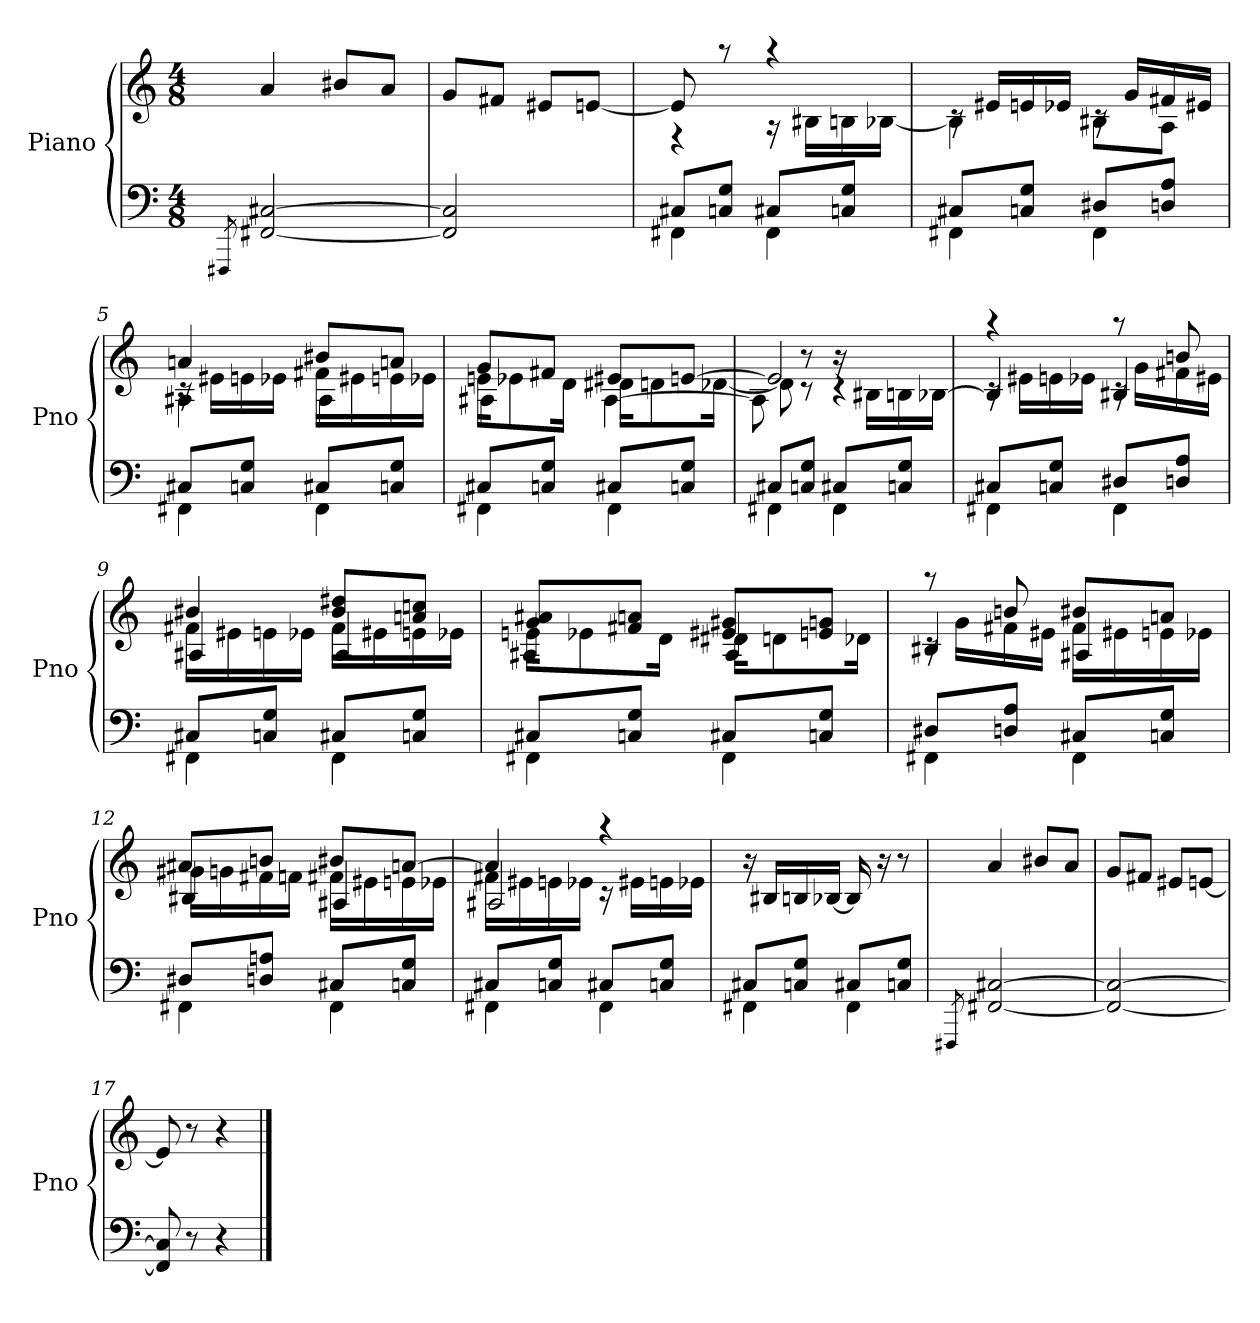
**kern	**kern
*part1	*part1
*staff2	*staff1
*I"Piano	*
*I'Pno	*
*clefF4	*clefG2
*k[]	*k[]
*M4/8	*M4/8
=1	=1
8qFFF#X/	.
[2FF#X [2C#X	4a
.	8b#XL
.	8aJ
=2	=2
2FF#] 2C#]	8gL
.	8f#XJ
.	8e#XL
.	[8enJ
=3	=3
*^	*^
8C#XL	4FF#X	8e]	4r
8Cn 8GJ	.	8raa	.
8C#XL	4FF#	4raa	16r
.	.	.	16B#XLL
8Cn 8GJ	.	.	16Bn
.	.	.	[16B-XJJ
=4	=4	=4	=4
8C#XL	4FF#X	16rc	4B-\]
.	.	16e#XLL	.
8Cn 8GJ	.	16en	.
.	.	16e-XJJ	.
8D#XL	4FF#	16rc	8B#X\L
.	.	16gLL	.
8Dn 8AJ	.	16f#X	8A\J
.	.	16e#XJJ	.
=5	=5	=5	=5
*	*	*	*^
8C#XL	4FF#X	4an	16rc	4A#X\
.	.	.	16e#XLL	.
8Cn 8GJ	.	.	16en	.
.	.	.	16e-XJJ	.
8C#XL	4FF#	8b#XL	16f#XLL	4A#\
.	.	.	16e#X	.
8Cn 8GJ	.	8anJ	16en	.
.	.	.	16e-XJJ	.
=6	=6	=6	=6	=6
8C#XL	4FF#X	8gL	16enKL	4A#X\
.	.	.	8e-X	.
8Cn 8GJ	.	8f#XJ	.	.
.	.	.	16dJk	.
8C#XL	4FF#	8e#XL	16d#XKL	[4A#\
.	.	.	8dn	.
8Cn 8GJ	.	[8enJ	.	.
.	.	.	[16d-XJk	.
=7	=7	=7	=7	=7
8C#XL	4FF#X	2e]	8d-]	8A#\]
8Cn 8GJ	.	.	8rc	8r
8C#XL	4FF#	.	4rc	16r
.	.	.	.	16B#X\LL
8Cn 8GJ	.	.	.	16Bn\
.	.	.	.	[16B-X\JJ
=8	=8	=8	=8	=8
8C#XL	4FF#X	4raa	16rc	4B-/]
.	.	.	16e#XLL	.
8Cn 8GJ	.	.	16en	.
.	.	.	16e-XJJ	.
8D#XL	4FF#	8raa	16rc	4B#X/
.	.	.	16gLL	.
8Dn 8AJ	.	8bn	16f#X	.
.	.	.	16e#XJJ	.
=9	=9	=9	=9	=9
8C#XL	4FF#X	4b#X	16f#XLL	4A#X/
.	.	.	16e#X	.
8Cn 8GJ	.	.	16en	.
.	.	.	16e-XJJ	.
8C#XL	4FF#	8b# 8dd#XL	16f#LL	4A#/
.	.	.	16e#X	.
8Cn 8GJ	.	8an 8ccnJ	16en	.
.	.	.	16e-XJJ	.
=10	=10	=10	=10	=10
8C#XL	4FF#X	8g 8a#XL	16enKL	4A#X/
.	.	.	8e-X	.
8Cn 8GJ	.	8f#X 8anJ	.	.
.	.	.	16dJk	.
8C#XL	4FF#	8e#X 8g#XL	16d#XKL	4A#/
.	.	.	8dn	.
8Cn 8GJ	.	8en 8gnJ	.	.
.	.	.	16d-XJk	.
=11	=11	=11	=11	=11
8D#XL	4FF#X	8raa	16rc	4B#X/
.	.	.	16gLL	.
8Dn 8AJ	.	8bn	16f#X	.
.	.	.	16e#XJJ	.
8C#XL	4FF#	8b#XL	16f#LL	4A#X/
.	.	.	16e#X	.
8Cn 8GJ	.	8anJ	16en	.
.	.	.	16e-XJJ	.
=12	=12	=12	=12	=12
8D#XL	4FF#X	8a#XL	16g#XLL	4B#X/
.	.	.	16gn	.
8Dn 8AnJ	.	8bnJ	16f#X	.
.	.	.	16fnJJ	.
8C#XL	4FF#	8b#XL	16f#XLL	4A#X/
.	.	.	16e#X	.
8Cn 8GJ	.	[8anJ	16en	.
.	.	.	16e-XJJ	.
=13	=13	=13	=13	=13
8C#XL	4FF#X	4a]	16f#XLL	2A#X/
.	.	.	16e#X	.
8Cn 8GJ	.	.	16en	.
.	.	.	16e-XJJ	.
8C#XL	4FF#	4raa	16rc	.
.	.	.	16e#XLL	.
8Cn 8GJ	.	.	16en	.
.	.	.	16e-XJJ	.
*	*	*v	*v	*v
=14	=14	=14
8C#XL	4FF#X	16r
.	.	16B#XLL
8Cn 8GJ	.	16Bn
.	.	[16B-XJJ
8C#XL	4FF#	16B-]
.	.	16r
8Cn 8GJ	.	8r
*v	*v	*
=15	=15
8qFFF#X/	.
[2FF#X [2C#X	4a
.	8b#XL
.	8aJ
=16	=16
2FF#_ 2C#_	8gL
.	8f#XJ
.	8e#XL
.	[8enJ
=17	=17
8FF#] 8C#]	8e]
8r	8r
4r	4r
==	==
*-	*-
